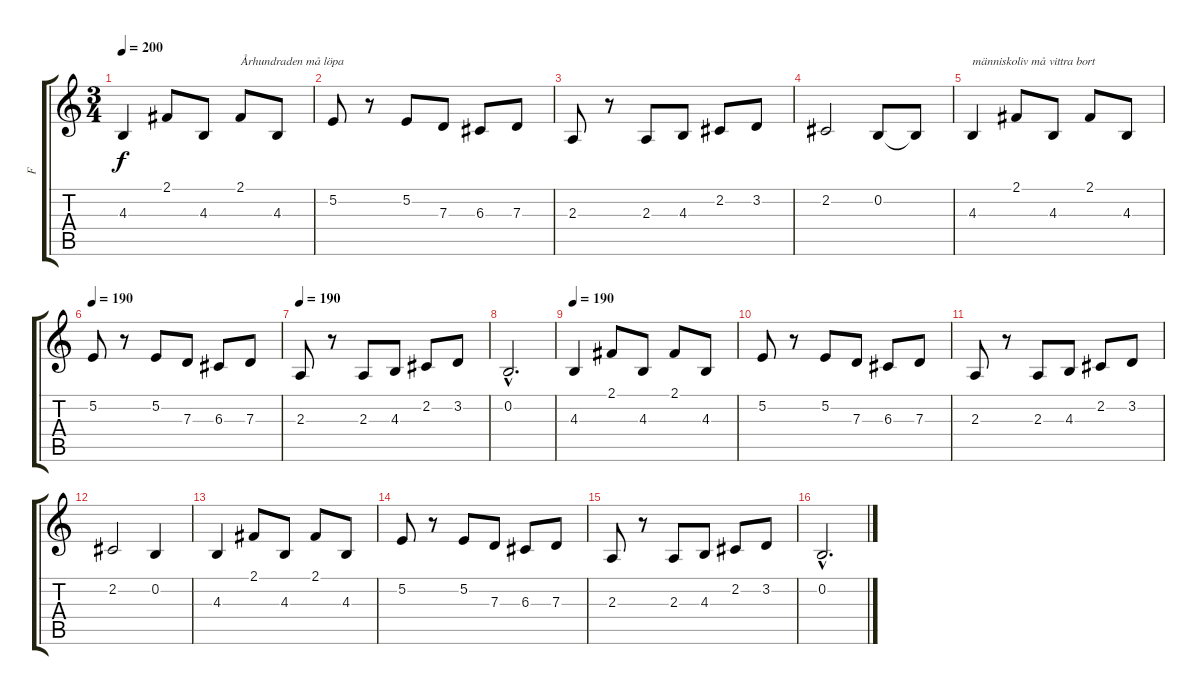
\track ("F" "F") {instrument flute}
\staff {score tabs}
\tuning (E4 B3 G3 D3 A2 E2) {hide}
\ts (3 4)
\tempo 200
\clef g2
\ks c
4.3.4{dy f} 2.1.8 4.3.8 2.1.8{txt "Århundraden må löpa"} 4.3.8 |
5.2.8 r.8 5.2.8 7.3.8 6.3.8 7.3.8 |
2.3.8 r.8 2.3.8 4.3.8 2.2.8 3.2.8 |
2.2.2 0.2.8 0.2{t}.8 |
4.3.4{txt "människoliv må vittra bort"} 2.1.8 4.3.8 2.1.8 4.3.8 |
\tempo 190
5.2.8 r.8 5.2.8 7.3.8 6.3.8 7.3.8 |
\tempo 190
2.3.8 r.8 2.3.8 4.3.8 2.2.8 3.2.8 |
0.2{hac}.2{d} |
\tempo 190
4.3.4 2.1.8 4.3.8 2.1.8 4.3.8 |
5.2.8 r.8 5.2.8 7.3.8 6.3.8 7.3.8 |
2.3.8 r.8 2.3.8 4.3.8 2.2.8 3.2.8 |
2.2.2 0.2.4 |
4.3.4 2.1.8 4.3.8 2.1.8 4.3.8 |
5.2.8 r.8 5.2.8 7.3.8 6.3.8 7.3.8 |
2.3.8 r.8 2.3.8 4.3.8 2.2.8 3.2.8 |
0.2{hac}.2{d}
